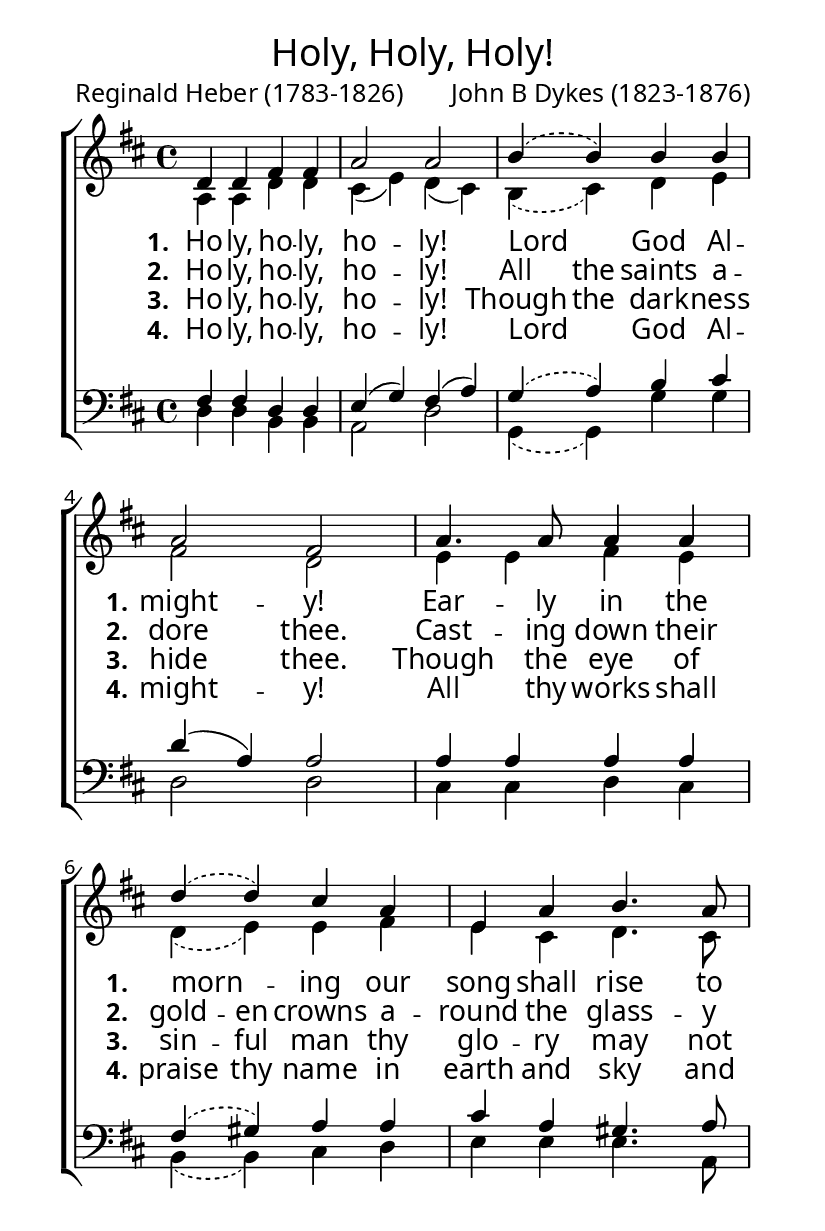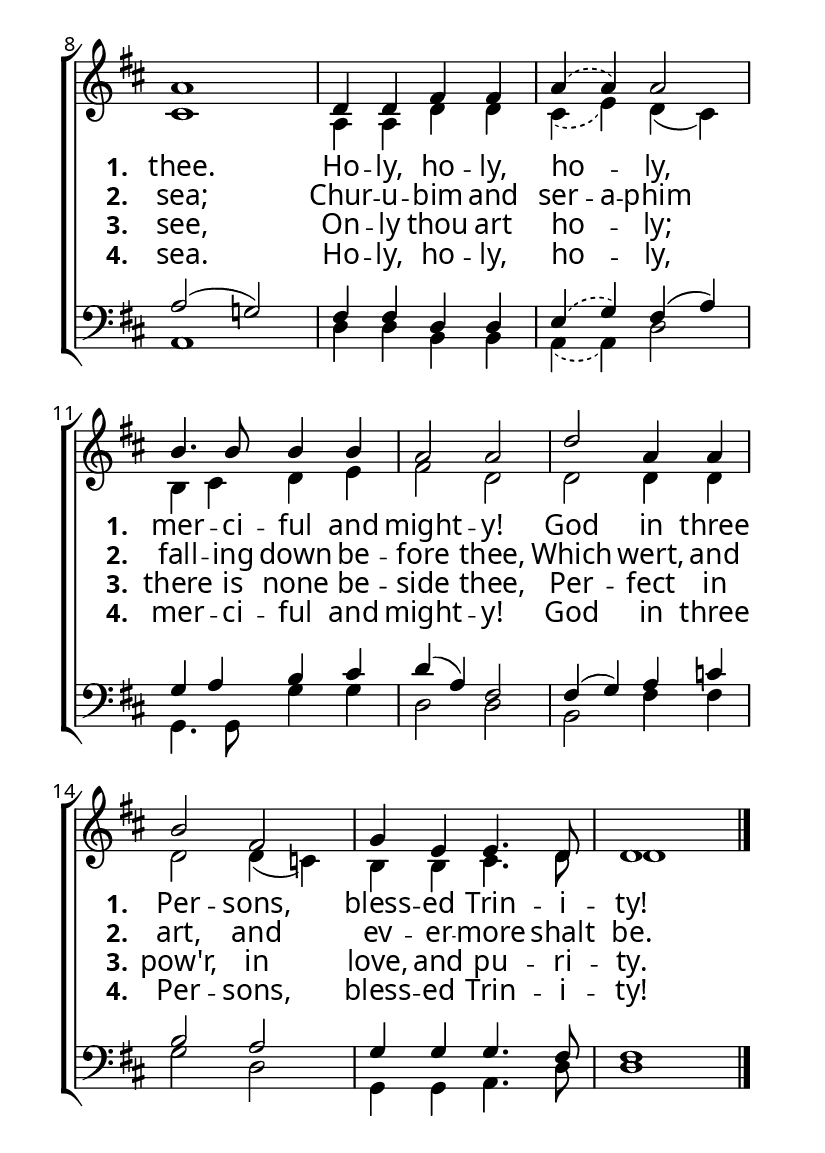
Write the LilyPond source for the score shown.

\version "2.14.2"
%\include "../util.ly"
\include "inc-header.ly"
\header {
  title = \markup{\override #'(font-name . "Garamond Premr Pro"){ \abs-fontsize #18 "Holy, Holy, Holy!"}}
  composer = \markup"John B Dykes (1823-1876)"
  poet = \markup "Reginald Heber (1783-1826)"
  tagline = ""
}
% #(set-global-staff-size 20) \paper{ #(define fonts (make-pango-font-tree "Garamond Premr Pro" "Garamond Premr Pro" "Garamond Premr Pro" (/ 22 20))) }
global = {
  \key d \major
  \time 4/4
  %\dynamicUp
  %\set crescendoSpanner = #'dashed-line
  %\set midiInstrument = "recorder"
  \autoBeamOff
  \override DynamicTextSpanner #'style = #'none
}

sopMusic = \relative c' {
  d4 d fis fis | a2 a | \slurDashed b4( b) b b | a2 fis |
  a4. a8 a4 a | d( d) cis a | e a b4. a8 | a1 |
  d,4 d fis fis | a( a) a2 | b4. b8 b4 b | a2 a |
  d a4 a | b2 fis | g4 e e4. d8 | d1 \bar "|."
}
sopWords = \lyricmode {
  \set stanza = "1. " \set shortVocalName = "1. "
  Ho -- ly, ho -- ly, ho -- ly!
  Lord God Al -- might -- y!
  Ear -- ly in the morn -- ing our song shall rise to thee.
  Ho -- ly, ho -- ly, ho -- ly,
  mer -- ci -- ful and might -- y!
  God in three Per -- sons, bless -- ed Trin -- i -- ty!
}

sopWordsII = \lyricmode {
  \set stanza = "2. " \set shortVocalName = "2. "
  Ho -- ly, ho -- ly, ho -- ly!
  \set ignoreMelismata = ##t
  All the saints a -- dore thee.
  Cast -- ing down their gold -- en crowns a -- round the glass -- y sea;
  Chur -- u -- bim and ser -- a -- phim fall -- ing down be -- fore thee,
  Which wert, and art, and ev -- er -- more shalt be.
}

sopWordsIII = \lyricmode {
  \set stanza = "3. " \set shortVocalName = "3. "
  Ho -- ly, ho -- ly, ho -- ly!
  \set ignoreMelismata = ##t
  Though the dark -- ness hide thee.
  Though the eye of sin -- ful man thy glo -- ry may not see,
  \set ignoreMelismata = ##f
  On -- ly thou art ho -- ly; there is none be -- side thee,
  Per -- fect in pow'r, in love, and pu -- ri -- ty.
}

sopWordsIV = \lyricmode {
  \set stanza = "4. " \set shortVocalName = "4. "
  Ho -- ly, ho -- ly, ho -- ly!
  Lord God Al -- might -- y!
  \set ignoreMelismata = ##t
  All thy works shall praise thy name in earth and sky and sea.
  \set ignoreMelismata = ##f
  Ho -- ly, ho -- ly, ho -- ly,
  mer -- ci -- ful and might -- y!
  God in three Per -- sons, bless -- ed Trin -- i -- ty!
}

altoMusic = \relative c' {
  a4 a d d | cis( e) d( cis) | \slurDashed b( cis) d e | fis2 d |
  e4 e fis e | d( e) e fis | e cis d4. cis8 | cis1 |
  a4 a d d | cis( e) \slurSolid d( cis) | b cis d e | fis2 d |
  d d4 d | d2 d4( c) | b b cis4. d8 | d1 \bar "|."
}
tenorMusic = \relative c {
  fis4 fis d d | e( g) fis( a) | \slurDashed g( a) b cis | \slurSolid d( a) a2 |
  a4 a a a | \slurDashed fis( gis) a a | cis a gis4. a8 | \slurSolid a2( g!) |
  fis4 fis d d | \slurDashed e( g) \slurSolid fis( a) | g a b cis | d( a) fis2 |
  fis4( g) a c | b2 a | g4 g g4. fis8 | fis1 \bar "|."
}

bassMusic = \relative c {
  d4 d b b | a2 d | \slurDashed g,4( g) g' g | d2 d |
  cis4 cis d cis | b( b) cis d | e e e4. a,8 | a1 |
  d4 d b b | a( a) d2 | g,4. g8 g'4 g | d2 d |
  b fis'4 fis | g2 d | g,4 g a4. d8 | d1 | \bar "|."
}
\score {
<<
   \new ChoirStaff <<
    \new Staff = women <<
      \new Voice = "sopranos" { \voiceOne << \global \sopMusic >> }
      \new Voice = "altos" { \voiceTwo << \global \altoMusic >> }
    >>
    \new Lyrics = "altos"  \lyricsto "sopranos" \sopWords
    \new Lyrics = "altosII"  \lyricsto "sopranos" \sopWordsII
    \new Lyrics = "altosII"  \lyricsto "sopranos" \sopWordsIII
    \new Lyrics = "altosII"  \lyricsto "sopranos" \sopWordsIV
   \new Staff = men <<
      \clef bass
      \new Voice = "tenors" { \voiceOne << \global \tenorMusic >> }
      \new Voice = "basses" { \voiceTwo << \global \bassMusic >> }
    >>
  >>
%    \new PianoStaff << \new Staff { \new Voice { \pianoRH } } \new Staff { \clef "bass" \pianoLH } >>
  >>
  \midi {
    \tempo 4 = 90
    \set Staff.midiInstrument = "flute"
  
    \context {
      \Voice
      \remove "Dynamic_performer"
    }
  }
  \layout {
    \context {
      \Lyrics
      % \override LyricText #'font-size = #1.3
      % \override VerticalAxisGroup #'staff-affinity = #0
      % \override LyricText #'X-offset = #center-on-word
    }
    \context {
      \Score
      % \override SpacingSpanner #'base-shortest-duration = #(ly:make-moment 1 8)
      % \override SpacingSpanner #'common-shortest-duration = #(ly:make-moment 1 4)
    }
    \context {
      % Remove all empty staves
      \Staff \RemoveEmptyStaves \override VerticalAxisGroup #'remove-first = ##t
      
      \override VerticalAxisGroup #'staff-staff-spacing =
      #'((basic-distance . 0)
         (minimum-distance . 0)
         (padding . -1)
         (stretchability . 2))
    }
  }
}
